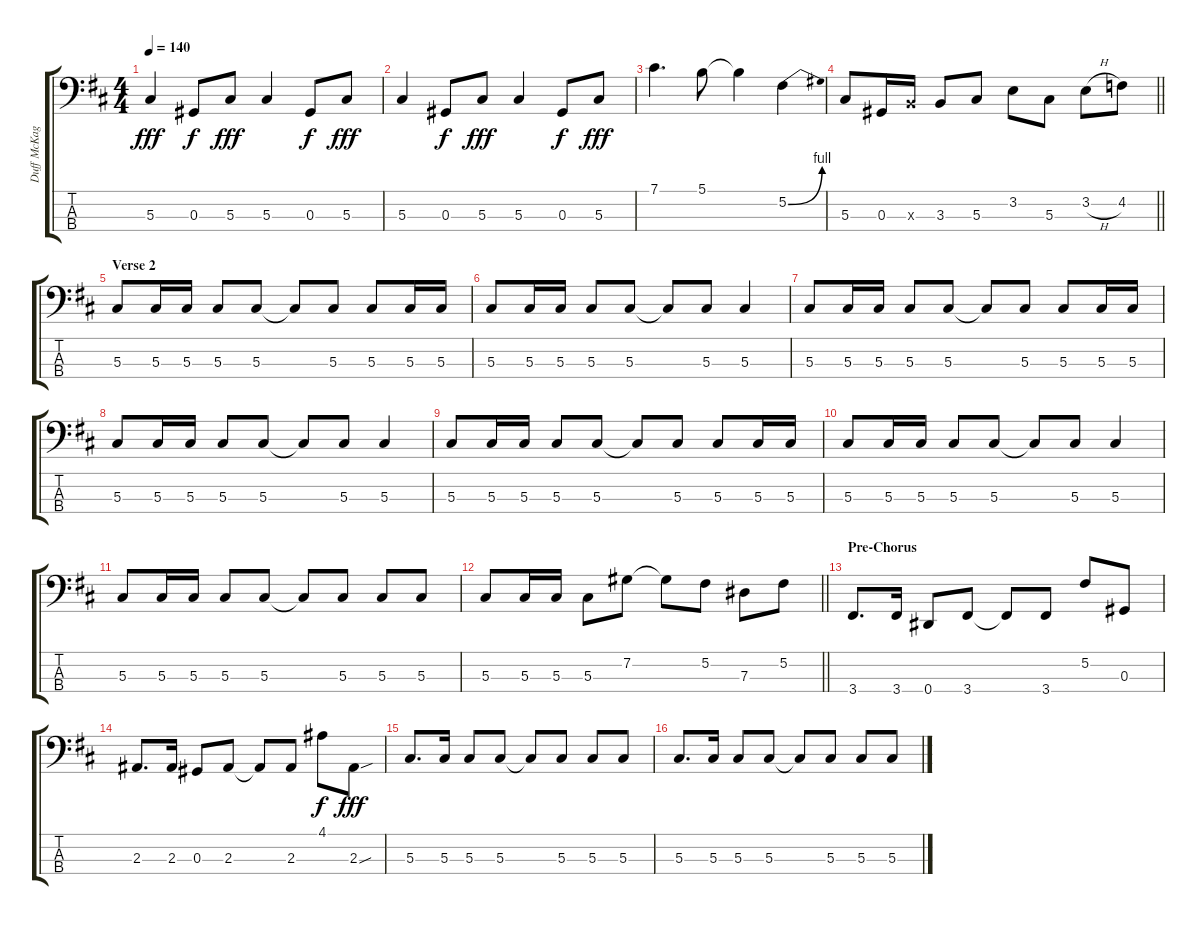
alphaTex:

\track ("Duff McKagan - Bass" "Duff McKag") {instrument electricbasspick}
\staff {score tabs}
\tuning (Gb2 Db2 Ab1 Eb1) {hide}
\ts (4 4)
\tempo 140
\clef f4
\ks d
5.3.4{dy fff} 0.3.8{dy f} 5.3.8{dy fff} 5.3.4 0.3.8{dy f} 5.3.8{dy fff} |
5.3.4 0.3.8{dy f} 5.3.8{dy fff} 5.3.4 0.3.8{dy f} 5.3.8{dy fff} |
7.1.4{d} 5.1.8 5.1{t}.4 5.2{be (bend 0 0 60 4)}.4 |
\barLineRight lightlight
5.3.8 0.3.16 3.3{x}.16 3.3.8 5.3.8 3.2.8 5.3.8 3.2{h}.8 4.2.8 |
\section ("" "Verse 2")
5.3.8 5.3.16 5.3.16 5.3.8 5.3.8 5.3{t}.8 5.3.8 5.3.8 5.3.16 5.3.16 |
5.3.8 5.3.16 5.3.16 5.3.8 5.3.8 5.3{t}.8 5.3.8 5.3.4 |
5.3.8 5.3.16 5.3.16 5.3.8 5.3.8 5.3{t}.8 5.3.8 5.3.8 5.3.16 5.3.16 |
5.3.8 5.3.16 5.3.16 5.3.8 5.3.8 5.3{t}.8 5.3.8 5.3.4 |
5.3.8 5.3.16 5.3.16 5.3.8 5.3.8 5.3{t}.8 5.3.8 5.3.8 5.3.16 5.3.16 |
5.3.8 5.3.16 5.3.16 5.3.8 5.3.8 5.3{t}.8 5.3.8 5.3.4 |
5.3.8 5.3.16 5.3.16 5.3.8 5.3.8 5.3{t}.8 5.3.8 5.3.8 5.3.8 |
\barLineRight lightlight
5.3.8 5.3.16 5.3.16 5.3.8 7.2.8 7.2{t}.8 5.2.8 7.3.8 5.2.8 |
\section ("" "Pre-Chorus")
3.4.8{d} 3.4.16 0.4.8 3.4.8 3.4{t}.8 3.4.8 5.2.8 0.3.8 |
2.3.8{d} 2.3.16 0.3.8 2.3.8 2.3{t}.8 2.3.8 4.1.8{dy f} 2.3{sou}.8{dy fff} |
5.3.8{d} 5.3.16 5.3.8 5.3.8 5.3{t}.8 5.3.8 5.3.8 5.3.8 |
5.3.8{d} 5.3.16 5.3.8 5.3.8 5.3{t}.8 5.3.8 5.3.8 5.3.8
